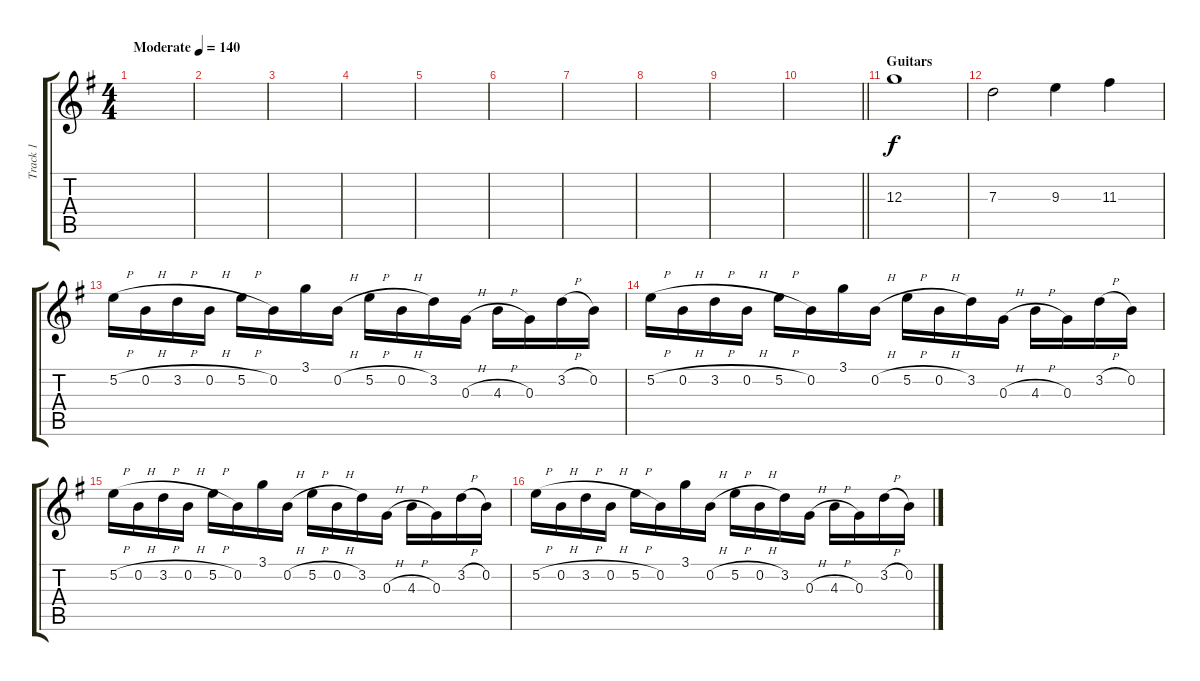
\track ("Track 1" "Track 1") {instrument distortionguitar}
\staff {score tabs}
\tuning (E4 B3 G3 D3 A2 D2) {hide}
\ts (4 4)
\tempo (140 "Moderate")
\clef g2
\ks eminor
|
|
|
|
|
|
|
|
|
\barLineRight lightlight
|
\section ("" "Guitars")
12.3.1 |
7.3.2 9.3.4 11.3.4 |
5.2{h}.16 0.2{h}.16 3.2{h}.16 0.2{h}.16 5.2{h}.16 0.2.16 3.1.16 0.2{h}.16 5.2{h}.16 0.2{h}.16 3.2.16 0.3{h}.16 4.3{h}.16 0.3.16 3.2{h}.16 0.2.16 |
5.2{h}.16 0.2{h}.16 3.2{h}.16 0.2{h}.16 5.2{h}.16 0.2.16 3.1.16 0.2{h}.16 5.2{h}.16 0.2{h}.16 3.2.16 0.3{h}.16 4.3{h}.16 0.3.16 3.2{h}.16 0.2.16 |
5.2{h}.16 0.2{h}.16 3.2{h}.16 0.2{h}.16 5.2{h}.16 0.2.16 3.1.16 0.2{h}.16 5.2{h}.16 0.2{h}.16 3.2.16 0.3{h}.16 4.3{h}.16 0.3.16 3.2{h}.16 0.2.16 |
5.2{h}.16 0.2{h}.16 3.2{h}.16 0.2{h}.16 5.2{h}.16 0.2.16 3.1.16 0.2{h}.16 5.2{h}.16 0.2{h}.16 3.2.16 0.3{h}.16 4.3{h}.16 0.3.16 3.2{h}.16 0.2.16
